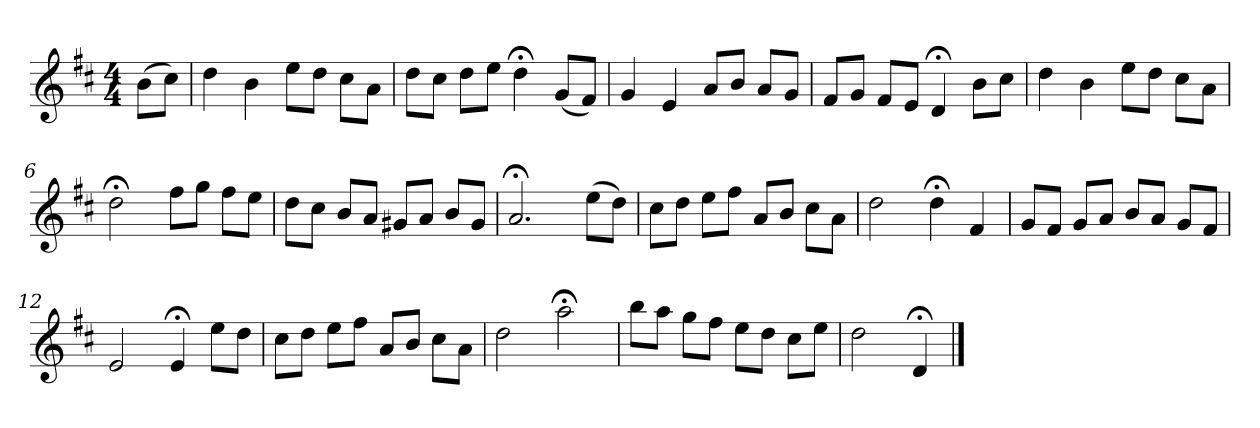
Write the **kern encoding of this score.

**kern
*part1
*staff1
*k[f#c#]
*D:
*M4/4
*MM120
=
(8bL
8cc#J)
=1
4dd
4b
8eeL
8ddJ
8cc#L
8aJ
=2
8ddL
8cc#J
8ddL
8eeJ
4dd;<
(8gL
8f#J)
=3
4g
4e
8aL
8bJ
8aL
8gJ
=4
8f#L
8gJ
8f#L
8eJ
4d;<
8bL
8cc#J
=5
4dd
4b
8eeL
8ddJ
8cc#L
8aJ
=6
2dd;<
8ff#L
8ggJ
8ff#L
8eeJ
=7
8ddL
8cc#J
8bL
8aJ
8g#XL
8aJ
8bL
8g#J
=8
2.a;<
(8eeL
8ddJ)
=9
8cc#L
8ddJ
8eeL
8ff#J
8aL
8bJ
8cc#L
8aJ
=10
2dd
4dd;<
4f#
=11
8gL
8f#J
8gL
8aJ
8bL
8aJ
8gL
8f#J
=12
2e
4e;<
8eeL
8ddJ
=13
8cc#L
8ddJ
8eeL
8ff#J
8aL
8bJ
8cc#L
8aJ
=14
2dd
2aa;<
=15
8bbL
8aaJ
8ggL
8ff#J
8eeL
8ddJ
8cc#L
8eeJ
=16
2dd
4d;<
==
*-
